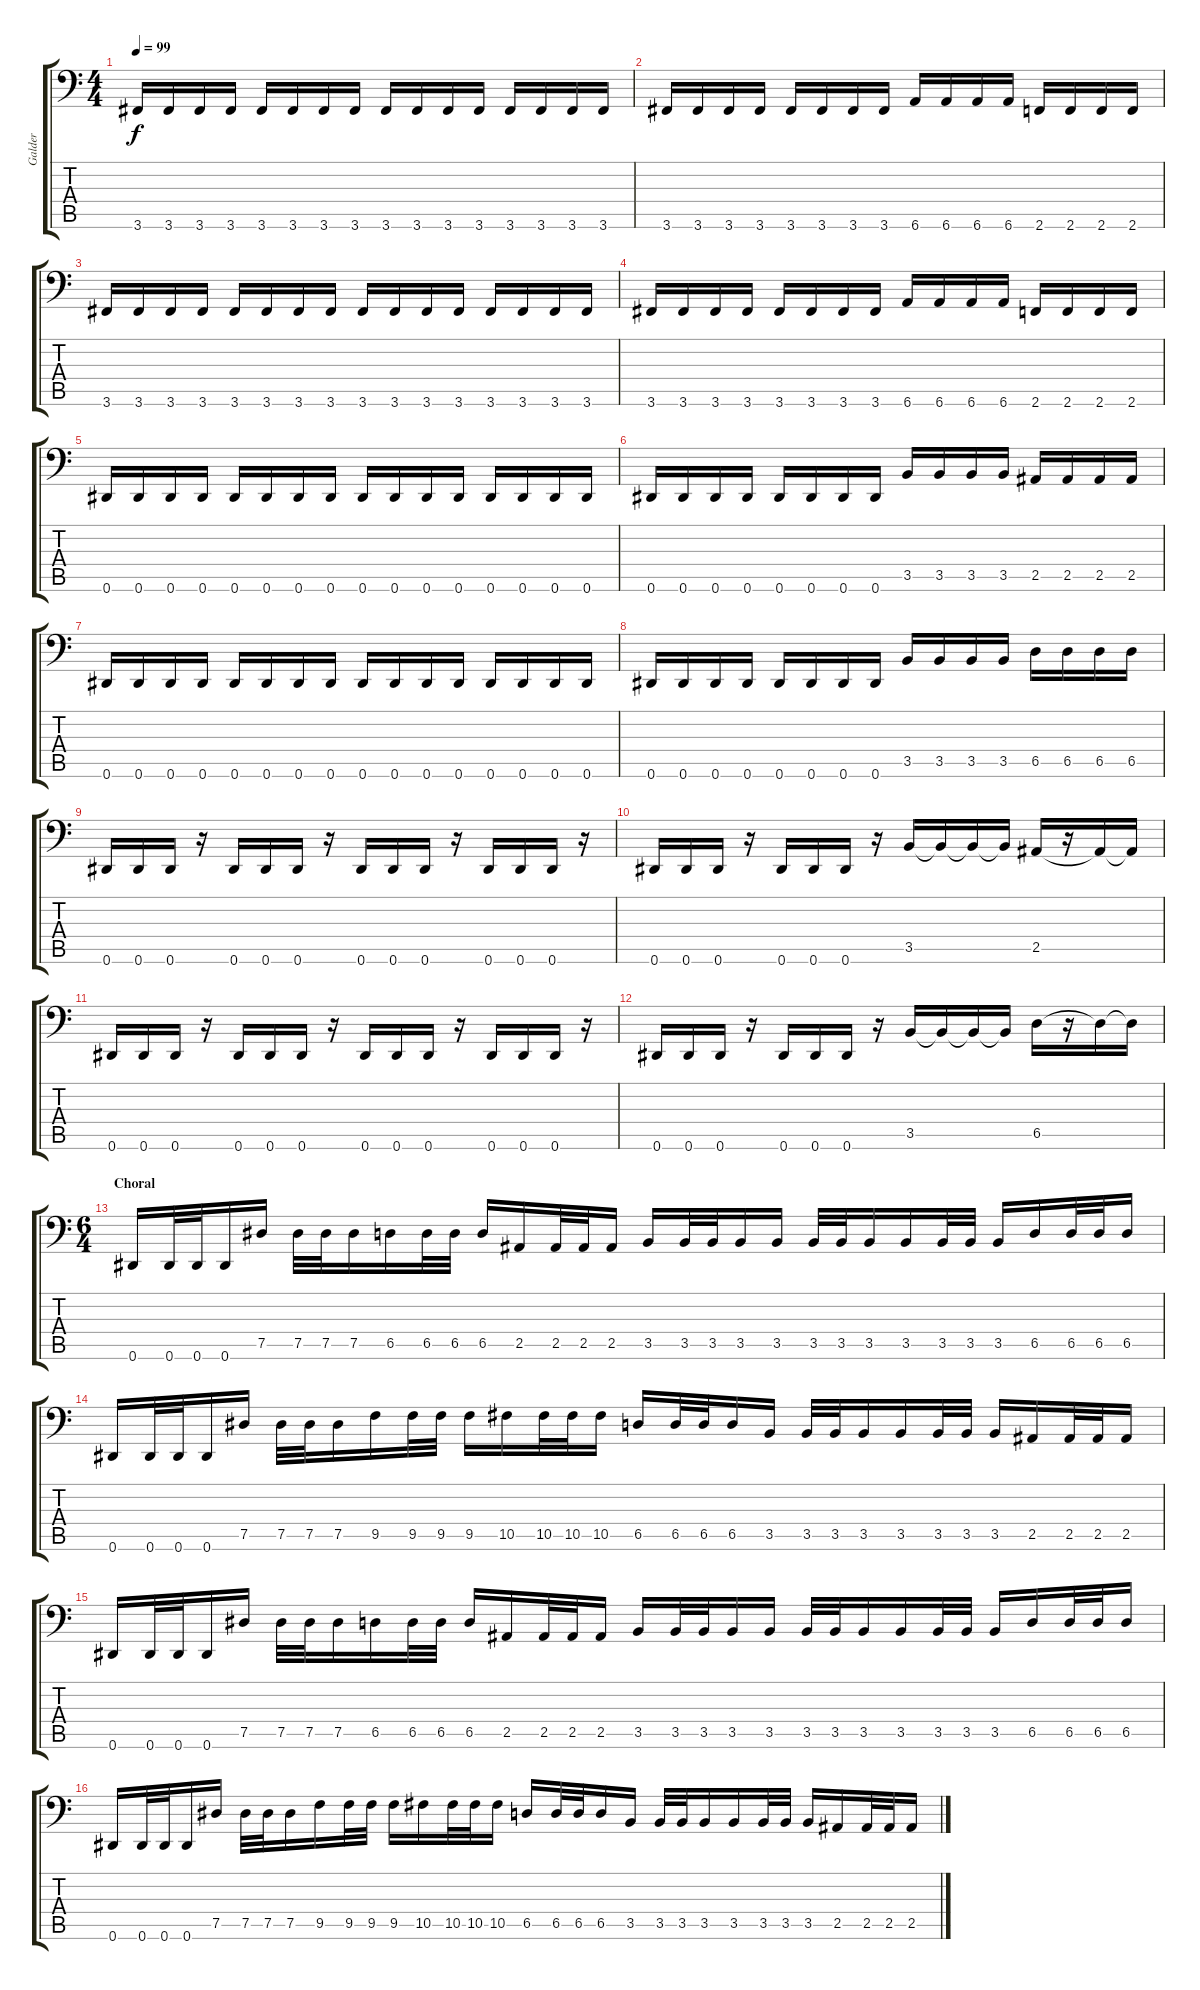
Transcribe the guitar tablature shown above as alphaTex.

\track ("Galder" "Galder") {instrument electricbasspick}
\staff {score tabs}
\tuning (Eb3 Bb2 Gb2 Db2 Ab1 Eb1) {hide}
\ts (4 4)
\tempo 99
\clef f4
\ks c
3.6.16{dy f} 3.6.16 3.6.16 3.6.16 3.6.16 3.6.16 3.6.16 3.6.16 3.6.16 3.6.16 3.6.16 3.6.16 3.6.16 3.6.16 3.6.16 3.6.16 |
3.6.16 3.6.16 3.6.16 3.6.16 3.6.16 3.6.16 3.6.16 3.6.16 6.6.16 6.6.16 6.6.16 6.6.16 2.6.16 2.6.16 2.6.16 2.6.16 |
3.6.16 3.6.16 3.6.16 3.6.16 3.6.16 3.6.16 3.6.16 3.6.16 3.6.16 3.6.16 3.6.16 3.6.16 3.6.16 3.6.16 3.6.16 3.6.16 |
3.6.16 3.6.16 3.6.16 3.6.16 3.6.16 3.6.16 3.6.16 3.6.16 6.6.16 6.6.16 6.6.16 6.6.16 2.6.16 2.6.16 2.6.16 2.6.16 |
0.6.16{volume 11} 0.6.16 0.6.16 0.6.16 0.6.16 0.6.16 0.6.16 0.6.16 0.6.16 0.6.16 0.6.16 0.6.16 0.6.16 0.6.16 0.6.16 0.6.16 |
0.6.16 0.6.16 0.6.16 0.6.16 0.6.16 0.6.16 0.6.16 0.6.16 3.5.16 3.5.16 3.5.16 3.5.16 2.5.16 2.5.16 2.5.16 2.5.16 |
0.6.16{volume 11} 0.6.16 0.6.16 0.6.16 0.6.16 0.6.16 0.6.16 0.6.16 0.6.16 0.6.16 0.6.16 0.6.16 0.6.16 0.6.16 0.6.16 0.6.16 |
0.6.16 0.6.16 0.6.16 0.6.16 0.6.16 0.6.16 0.6.16 0.6.16 3.5.16 3.5.16 3.5.16 3.5.16 6.5.16 6.5.16 6.5.16 6.5.16 |
0.6.16{volume 11} 0.6.16 0.6.16 r.16 0.6.16 0.6.16 0.6.16 r.16 0.6.16 0.6.16 0.6.16 r.16 0.6.16 0.6.16 0.6.16 r.16 |
0.6.16 0.6.16 0.6.16 r.16 0.6.16 0.6.16 0.6.16 r.16 3.5.16 3.5{t}.16 3.5{t}.16 3.5{t}.16 2.5.16 r.16 2.5{t}.16 2.5{t}.16 |
0.6.16{volume 11} 0.6.16 0.6.16 r.16 0.6.16 0.6.16 0.6.16 r.16 0.6.16 0.6.16 0.6.16 r.16 0.6.16 0.6.16 0.6.16 r.16 |
0.6.16 0.6.16 0.6.16 r.16 0.6.16 0.6.16 0.6.16 r.16 3.5.16 3.5{t}.16 3.5{t}.16 3.5{t}.16 6.5.16 r.16 6.5{t}.16 6.5{t}.16 |
\ts (6 4)
\section ("" "Choral")
0.6.16 0.6.32 0.6.32 0.6.16 7.5.16 7.5.32 7.5.32 7.5.16 6.5.16 6.5.32 6.5.32 6.5.16 2.5.16 2.5.32 2.5.32 2.5.16 3.5.16 3.5.32 3.5.32 3.5.16 3.5.16 3.5.32 3.5.32 3.5.16 3.5.16 3.5.32 3.5.32 3.5.16 6.5.16 6.5.32 6.5.32 6.5.16 |
0.6.16 0.6.32 0.6.32 0.6.16 7.5.16 7.5.32 7.5.32 7.5.16 9.5.16 9.5.32 9.5.32 9.5.16 10.5.16 10.5.32 10.5.32 10.5.16 6.5.16 6.5.32 6.5.32 6.5.16 3.5.16 3.5.32 3.5.32 3.5.16 3.5.16 3.5.32 3.5.32 3.5.16 2.5.16 2.5.32 2.5.32 2.5.16 |
0.6.16 0.6.32 0.6.32 0.6.16 7.5.16 7.5.32 7.5.32 7.5.16 6.5.16 6.5.32 6.5.32 6.5.16 2.5.16 2.5.32 2.5.32 2.5.16 3.5.16 3.5.32 3.5.32 3.5.16 3.5.16 3.5.32 3.5.32 3.5.16 3.5.16 3.5.32 3.5.32 3.5.16 6.5.16 6.5.32 6.5.32 6.5.16 |
0.6.16 0.6.32 0.6.32 0.6.16 7.5.16 7.5.32 7.5.32 7.5.16 9.5.16 9.5.32 9.5.32 9.5.16 10.5.16 10.5.32 10.5.32 10.5.16 6.5.16 6.5.32 6.5.32 6.5.16 3.5.16 3.5.32 3.5.32 3.5.16 3.5.16 3.5.32 3.5.32 3.5.16 2.5.16 2.5.32 2.5.32 2.5.16
